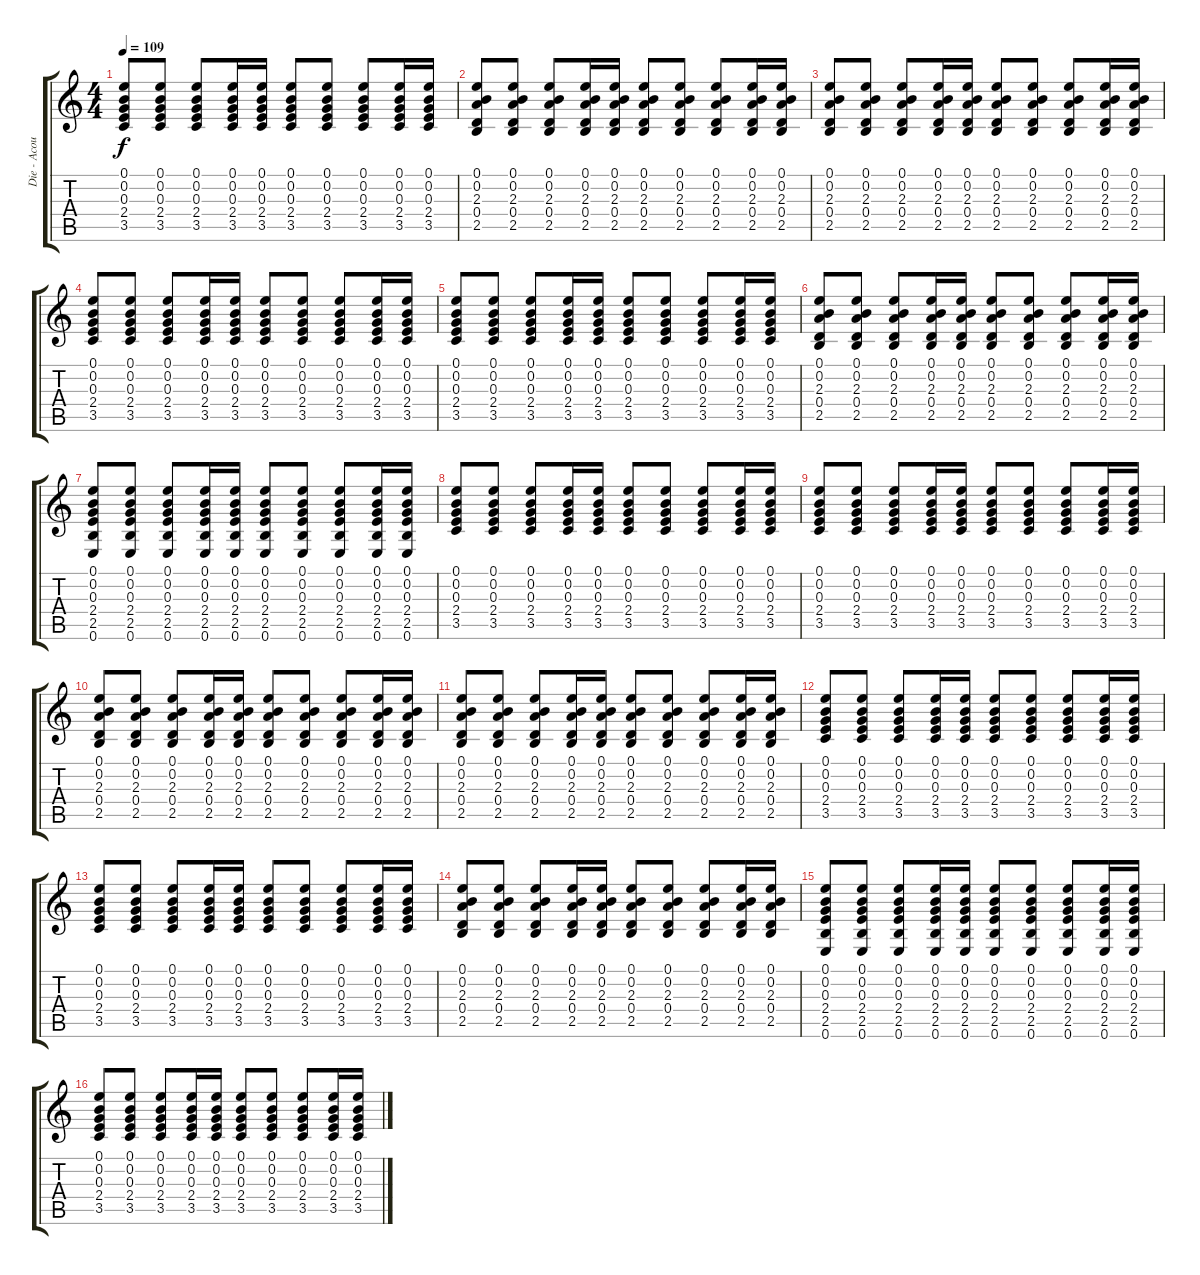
\track ("Die - Acoustic" "Die - Acou") {instrument acousticguitarsteel}
\staff {score tabs}
\tuning (E4 B3 G3 D3 A2 E2) {hide}
\ts (4 4)
\tempo 109
\clef g2
\ks c
(0.1 0.2 0.3 2.4 3.5).8{dy f} (0.1 0.2 0.3 2.4 3.5).8 (0.1 0.2 0.3 2.4 3.5).8 (0.1 0.2 0.3 2.4 3.5).16 (0.1 0.2 0.3 2.4 3.5).16 (0.1 0.2 0.3 2.4 3.5).8 (0.1 0.2 0.3 2.4 3.5).8 (0.1 0.2 0.3 2.4 3.5).8 (0.1 0.2 0.3 2.4 3.5).16 (0.1 0.2 0.3 2.4 3.5).16 |
(0.1 0.2 2.3 0.4 2.5).8 (0.1 0.2 2.3 0.4 2.5).8 (0.1 0.2 2.3 0.4 2.5).8 (0.1 0.2 2.3 0.4 2.5).16 (0.1 0.2 2.3 0.4 2.5).16 (0.1 0.2 2.3 0.4 2.5).8 (0.1 0.2 2.3 0.4 2.5).8 (0.1 0.2 2.3 0.4 2.5).8 (0.1 0.2 2.3 0.4 2.5).16 (0.1 0.2 2.3 0.4 2.5).16 |
(0.1 0.2 2.3 0.4 2.5).8 (0.1 0.2 2.3 0.4 2.5).8 (0.1 0.2 2.3 0.4 2.5).8 (0.1 0.2 2.3 0.4 2.5).16 (0.1 0.2 2.3 0.4 2.5).16 (0.1 0.2 2.3 0.4 2.5).8 (0.1 0.2 2.3 0.4 2.5).8 (0.1 0.2 2.3 0.4 2.5).8 (0.1 0.2 2.3 0.4 2.5).16 (0.1 0.2 2.3 0.4 2.5).16 |
(0.1 0.2 0.3 2.4 3.5).8 (0.1 0.2 0.3 2.4 3.5).8 (0.1 0.2 0.3 2.4 3.5).8 (0.1 0.2 0.3 2.4 3.5).16 (0.1 0.2 0.3 2.4 3.5).16 (0.1 0.2 0.3 2.4 3.5).8 (0.1 0.2 0.3 2.4 3.5).8 (0.1 0.2 0.3 2.4 3.5).8 (0.1 0.2 0.3 2.4 3.5).16 (0.1 0.2 0.3 2.4 3.5).16 |
(0.1 0.2 0.3 2.4 3.5).8 (0.1 0.2 0.3 2.4 3.5).8 (0.1 0.2 0.3 2.4 3.5).8 (0.1 0.2 0.3 2.4 3.5).16 (0.1 0.2 0.3 2.4 3.5).16 (0.1 0.2 0.3 2.4 3.5).8 (0.1 0.2 0.3 2.4 3.5).8 (0.1 0.2 0.3 2.4 3.5).8 (0.1 0.2 0.3 2.4 3.5).16 (0.1 0.2 0.3 2.4 3.5).16 |
(0.1 0.2 2.3 0.4 2.5).8 (0.1 0.2 2.3 0.4 2.5).8 (0.1 0.2 2.3 0.4 2.5).8 (0.1 0.2 2.3 0.4 2.5).16 (0.1 0.2 2.3 0.4 2.5).16 (0.1 0.2 2.3 0.4 2.5).8 (0.1 0.2 2.3 0.4 2.5).8 (0.1 0.2 2.3 0.4 2.5).8 (0.1 0.2 2.3 0.4 2.5).16 (0.1 0.2 2.3 0.4 2.5).16 |
(0.1 0.2 0.3 2.4 2.5 0.6).8 (0.1 0.2 0.3 2.4 2.5 0.6).8 (0.1 0.2 0.3 2.4 2.5 0.6).8 (0.1 0.2 0.3 2.4 2.5 0.6).16 (0.1 0.2 0.3 2.4 2.5 0.6).16 (0.1 0.2 0.3 2.4 2.5 0.6).8 (0.1 0.2 0.3 2.4 2.5 0.6).8 (0.1 0.2 0.3 2.4 2.5 0.6).8 (0.1 0.2 0.3 2.4 2.5 0.6).16 (0.1 0.2 0.3 2.4 2.5 0.6).16 |
(0.1 0.2 0.3 2.4 3.5).8 (0.1 0.2 0.3 2.4 3.5).8 (0.1 0.2 0.3 2.4 3.5).8 (0.1 0.2 0.3 2.4 3.5).16 (0.1 0.2 0.3 2.4 3.5).16 (0.1 0.2 0.3 2.4 3.5).8 (0.1 0.2 0.3 2.4 3.5).8 (0.1 0.2 0.3 2.4 3.5).8 (0.1 0.2 0.3 2.4 3.5).16 (0.1 0.2 0.3 2.4 3.5).16 |
(0.1 0.2 0.3 2.4 3.5).8 (0.1 0.2 0.3 2.4 3.5).8 (0.1 0.2 0.3 2.4 3.5).8 (0.1 0.2 0.3 2.4 3.5).16 (0.1 0.2 0.3 2.4 3.5).16 (0.1 0.2 0.3 2.4 3.5).8 (0.1 0.2 0.3 2.4 3.5).8 (0.1 0.2 0.3 2.4 3.5).8 (0.1 0.2 0.3 2.4 3.5).16 (0.1 0.2 0.3 2.4 3.5).16 |
(0.1 0.2 2.3 0.4 2.5).8 (0.1 0.2 2.3 0.4 2.5).8 (0.1 0.2 2.3 0.4 2.5).8 (0.1 0.2 2.3 0.4 2.5).16 (0.1 0.2 2.3 0.4 2.5).16 (0.1 0.2 2.3 0.4 2.5).8 (0.1 0.2 2.3 0.4 2.5).8 (0.1 0.2 2.3 0.4 2.5).8 (0.1 0.2 2.3 0.4 2.5).16 (0.1 0.2 2.3 0.4 2.5).16 |
(0.1 0.2 2.3 0.4 2.5).8 (0.1 0.2 2.3 0.4 2.5).8 (0.1 0.2 2.3 0.4 2.5).8 (0.1 0.2 2.3 0.4 2.5).16 (0.1 0.2 2.3 0.4 2.5).16 (0.1 0.2 2.3 0.4 2.5).8 (0.1 0.2 2.3 0.4 2.5).8 (0.1 0.2 2.3 0.4 2.5).8 (0.1 0.2 2.3 0.4 2.5).16 (0.1 0.2 2.3 0.4 2.5).16 |
(0.1 0.2 0.3 2.4 3.5).8 (0.1 0.2 0.3 2.4 3.5).8 (0.1 0.2 0.3 2.4 3.5).8 (0.1 0.2 0.3 2.4 3.5).16 (0.1 0.2 0.3 2.4 3.5).16 (0.1 0.2 0.3 2.4 3.5).8 (0.1 0.2 0.3 2.4 3.5).8 (0.1 0.2 0.3 2.4 3.5).8 (0.1 0.2 0.3 2.4 3.5).16 (0.1 0.2 0.3 2.4 3.5).16 |
(0.1 0.2 0.3 2.4 3.5).8 (0.1 0.2 0.3 2.4 3.5).8 (0.1 0.2 0.3 2.4 3.5).8 (0.1 0.2 0.3 2.4 3.5).16 (0.1 0.2 0.3 2.4 3.5).16 (0.1 0.2 0.3 2.4 3.5).8 (0.1 0.2 0.3 2.4 3.5).8 (0.1 0.2 0.3 2.4 3.5).8 (0.1 0.2 0.3 2.4 3.5).16 (0.1 0.2 0.3 2.4 3.5).16 |
(0.1 0.2 2.3 0.4 2.5).8 (0.1 0.2 2.3 0.4 2.5).8 (0.1 0.2 2.3 0.4 2.5).8 (0.1 0.2 2.3 0.4 2.5).16 (0.1 0.2 2.3 0.4 2.5).16 (0.1 0.2 2.3 0.4 2.5).8 (0.1 0.2 2.3 0.4 2.5).8 (0.1 0.2 2.3 0.4 2.5).8 (0.1 0.2 2.3 0.4 2.5).16 (0.1 0.2 2.3 0.4 2.5).16 |
(0.1 0.2 0.3 2.4 2.5 0.6).8 (0.1 0.2 0.3 2.4 2.5 0.6).8 (0.1 0.2 0.3 2.4 2.5 0.6).8 (0.1 0.2 0.3 2.4 2.5 0.6).16 (0.1 0.2 0.3 2.4 2.5 0.6).16 (0.1 0.2 0.3 2.4 2.5 0.6).8 (0.1 0.2 0.3 2.4 2.5 0.6).8 (0.1 0.2 0.3 2.4 2.5 0.6).8 (0.1 0.2 0.3 2.4 2.5 0.6).16 (0.1 0.2 0.3 2.4 2.5 0.6).16 |
(0.1 0.2 0.3 2.4 3.5).8 (0.1 0.2 0.3 2.4 3.5).8 (0.1 0.2 0.3 2.4 3.5).8 (0.1 0.2 0.3 2.4 3.5).16 (0.1 0.2 0.3 2.4 3.5).16 (0.1 0.2 0.3 2.4 3.5).8 (0.1 0.2 0.3 2.4 3.5).8 (0.1 0.2 0.3 2.4 3.5).8 (0.1 0.2 0.3 2.4 3.5).16 (0.1 0.2 0.3 2.4 3.5).16
